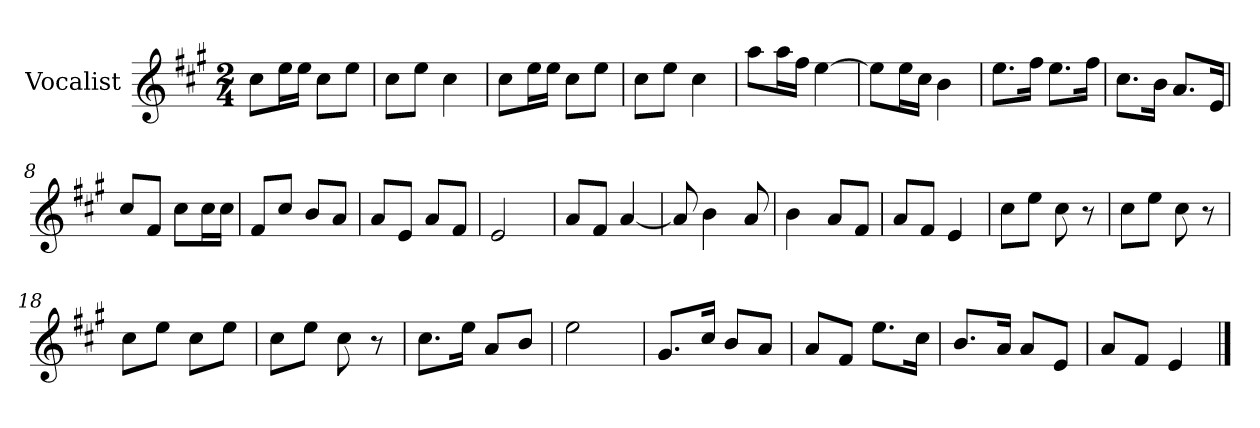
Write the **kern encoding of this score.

**kern
*part1
*staff1
*I"Vocalist
*k[f#c#g#]
*A:
*M2/4
=
8cc#L
16eeL
16eeJJ
8cc#L
8eeJ
=1
8cc#L
8eeJ
4cc#
=2
8cc#L
16eeL
16eeJJ
8cc#L
8eeJ
=3
8cc#L
8eeJ
4cc#
=4
8aaL
16aaL
16ff#JJ
[4ee
=5
8eeL]
16eeL
16cc#JJ
4b
=6
8.eeL
16ff#Jk
8.eeL
16ff#Jk
=7
8.cc#L
16bJk
8.aL
16eJk
=8
8cc#L
8f#J
8cc#L
16cc#L
16cc#JJ
=9
8f#L
8cc#J
8bL
8aJ
=10
8aL
8eJ
8aL
8f#J
=11
2e
=12
8aL
8f#J
[4a
=13
8a]
4b
8a
=14
4b
8aL
8f#J
=15
8aL
8f#J
4e
=16
8cc#L
8eeJ
8cc#
8r
=17
8cc#L
8eeJ
8cc#
8r
=18
8cc#L
8eeJ
8cc#L
8eeJ
=19
8cc#L
8eeJ
8cc#
8r
=20
8.cc#L
16eeJk
8aL
8bJ
=21
2ee
=22
8.g#L
16cc#Jk
8bL
8aJ
=23
8aL
8f#J
8.eeL
16cc#Jk
=24
8.bL
16aJk
8aL
8eJ
=25
8aL
8f#J
4e
==
*-
